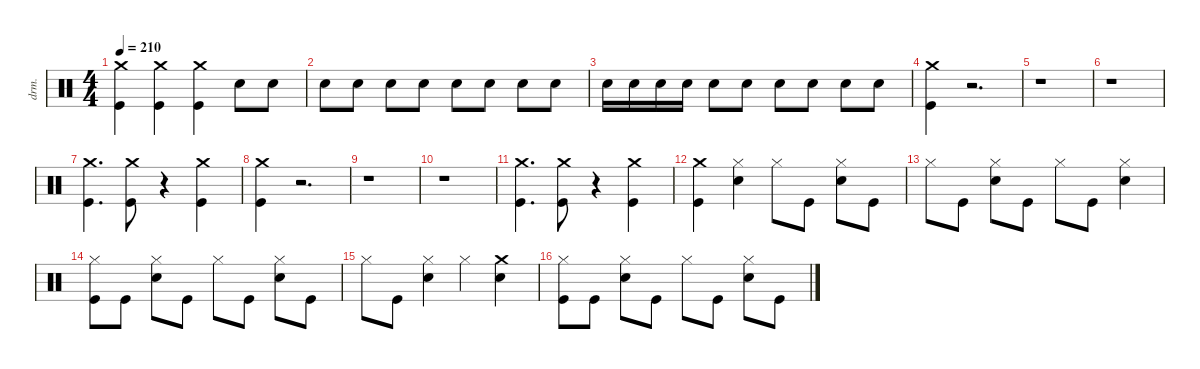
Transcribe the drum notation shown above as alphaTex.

\defaultSystemsLayout 4
\hideDynamics
\bracketExtendMode nobrackets
\otherSystemsTrackNameOrientation horizontal
\track ("Lars Ulrich" "drm.") {instrument percussion}
\staff {score}
\articulation defaults
\ts (4 4)
\tempo 210
\clef neutral
\ks c
("Kick (hit)" "Crash medium (hit)").4{dy fff} ("Kick (hit)" "Crash medium (hit)").4 ("Kick (hit)" "Crash medium (hit)").4 "Snare (hit) 2".8 "Snare (hit) 2".8 |
"Snare (hit) 2".8 "Snare (hit) 2".8 "Snare (hit) 2".8 "Snare (hit) 2".8 "Snare (hit) 2".8 "Snare (hit) 2".8 "Snare (hit) 2".8 "Snare (hit) 2".8 |
"Snare (hit) 2".16 "Snare (hit) 2".16 "Snare (hit) 2".16 "Snare (hit) 2".16 "Snare (hit) 2".8 "Snare (hit) 2".8 "Snare (hit) 2".8 "Snare (hit) 2".8 "Snare (hit) 2".8 "Snare (hit) 2".8 |
("Kick (hit)" "Crash medium (hit)").4 r.2{d} |
r.1 |
r.1 |
("Kick (hit)" "Crash medium (hit)").4{d} ("Kick (hit)" "Crash medium (hit)").8 r.4 ("Crash medium (hit)" "Kick (hit)").4 |
("Kick (hit)" "Crash medium (hit)").4 r.2{d} |
r.1 |
r.1 |
("Kick (hit)" "Crash medium (hit)").4{d} ("Kick (hit)" "Crash medium (hit)").8 r.4 ("Kick (hit)" "Crash medium (hit)").4 |
("Kick (hit)" "Crash medium (hit)").4 ("Snare (hit) 2" "Hi-Hat (closed)").4 "Hi-Hat (closed)".8 "Kick (hit)".8 ("Snare (hit) 2" "Hi-Hat (closed)").8 "Kick (hit)".8 |
"Hi-Hat (closed)".8 "Kick (hit)".8 ("Snare (hit) 2" "Hi-Hat (closed)").8 "Kick (hit)".8 "Hi-Hat (closed)".8 "Kick (hit)".8 ("Hi-Hat (closed)" "Snare (hit) 2").4 |
("Kick (hit)" "Hi-Hat (closed)").8 "Kick (hit)".8 ("Snare (hit) 2" "Hi-Hat (closed)").8 "Kick (hit)".8 "Hi-Hat (closed)".8 "Kick (hit)".8 ("Snare (hit) 2" "Hi-Hat (closed)").8 "Kick (hit)".8 |
"Hi-Hat (closed)".8 "Kick (hit)".8 ("Hi-Hat (closed)" "Snare (hit) 2").4 "Hi-Hat (closed)".4 ("Snare (hit) 2" "Crash medium (hit)").4 |
("Kick (hit)" "Hi-Hat (closed)").8 "Kick (hit)".8 ("Snare (hit) 2" "Hi-Hat (closed)").8 "Kick (hit)".8 "Hi-Hat (closed)".8 "Kick (hit)".8 ("Hi-Hat (closed)" "Snare (hit) 2").8 "Kick (hit)".8
